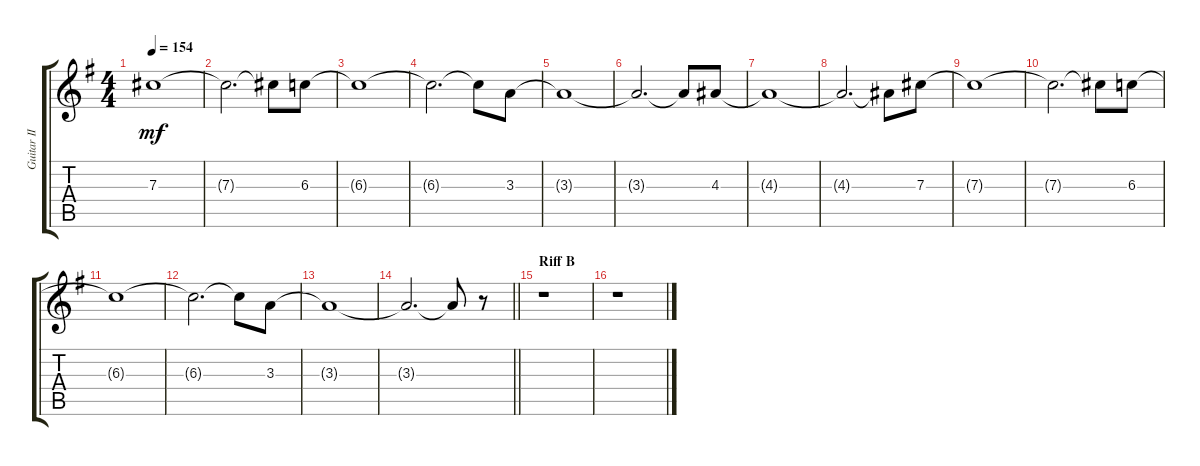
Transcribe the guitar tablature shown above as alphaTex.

\track ("Guitar II" "Guitar II") {instrument distortionguitar}
\staff {score tabs}
\tuning (Eb4 Bb3 Gb3 Db3 Ab2 Eb2) {hide}
\ts (4 4)
\tempo 154
\clef g2
\ks eminor
7.3{t}.1{dy mf} |
7.3{t}.2{d} 7.3{t}.8 6.3.8 |
6.3{t}.1 |
6.3{t}.2{d} 6.3{t}.8 3.3.8 |
3.3{t}.1 |
3.3{t}.2{d} 3.3{t}.8 4.3.8 |
4.3{t}.1 |
4.3{t}.2{d} 4.3{t}.8 7.3.8 |
7.3{t}.1 |
7.3{t}.2{d} 7.3{t}.8 6.3.8 |
6.3{t}.1 |
6.3{t}.2{d} 6.3{t}.8 3.3.8 |
3.3{t}.1 |
\barLineRight lightlight
3.3{t}.2{d} 3.3{t}.8 r.8 |
\section ("" "Riff B")
r.1 |
r.1
